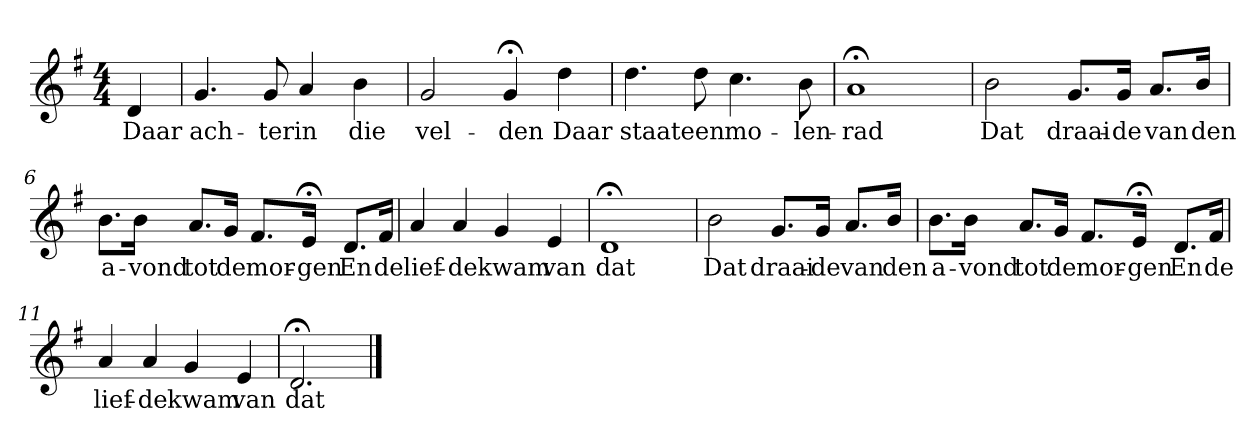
**kern	**text
*part1	*part1
*staff1	*staff1
*k[f#]	*
*G:	*
*M4/4	*
*MM120	*
=	=
4d	Daar
=1	=1
4.g	ach-
8g	-ter
4a	in
4b	die
=2	=2
2g	vel-
4g;<	-den
4dd	Daar
=3	=3
4.dd	staat
8dd	een
4.cc	mo-
8b	-len-
=4	=4
1a;<	-rad
=5	=5
2b	Dat
8.gL	draai-
16gJk	-de
8.aL	van
16bJk	den
=6	=6
8.bL	a-
16bJk	-vond
8.aL	tot
16gJk	de
8.f#L	mor-
16e;<Jk	-gen
8.dL	En
16f#Jk	de
=7	=7
4a	lief-
4a	-de
4g	kwam
4e	van
=8	=8
1d;<	dat
=9	=9
2b	Dat
8.gL	draai-
16gJk	-de
8.aL	van
16bJk	den
=10	=10
8.bL	a-
16bJk	-vond
8.aL	tot
16gJk	de
8.f#L	mor-
16e;<Jk	-gen
8.dL	En
16f#Jk	de
=11	=11
4a	lief-
4a	-de
4g	kwam
4e	van
=12	=12
2.d;<	dat
==	==
*-	*-
